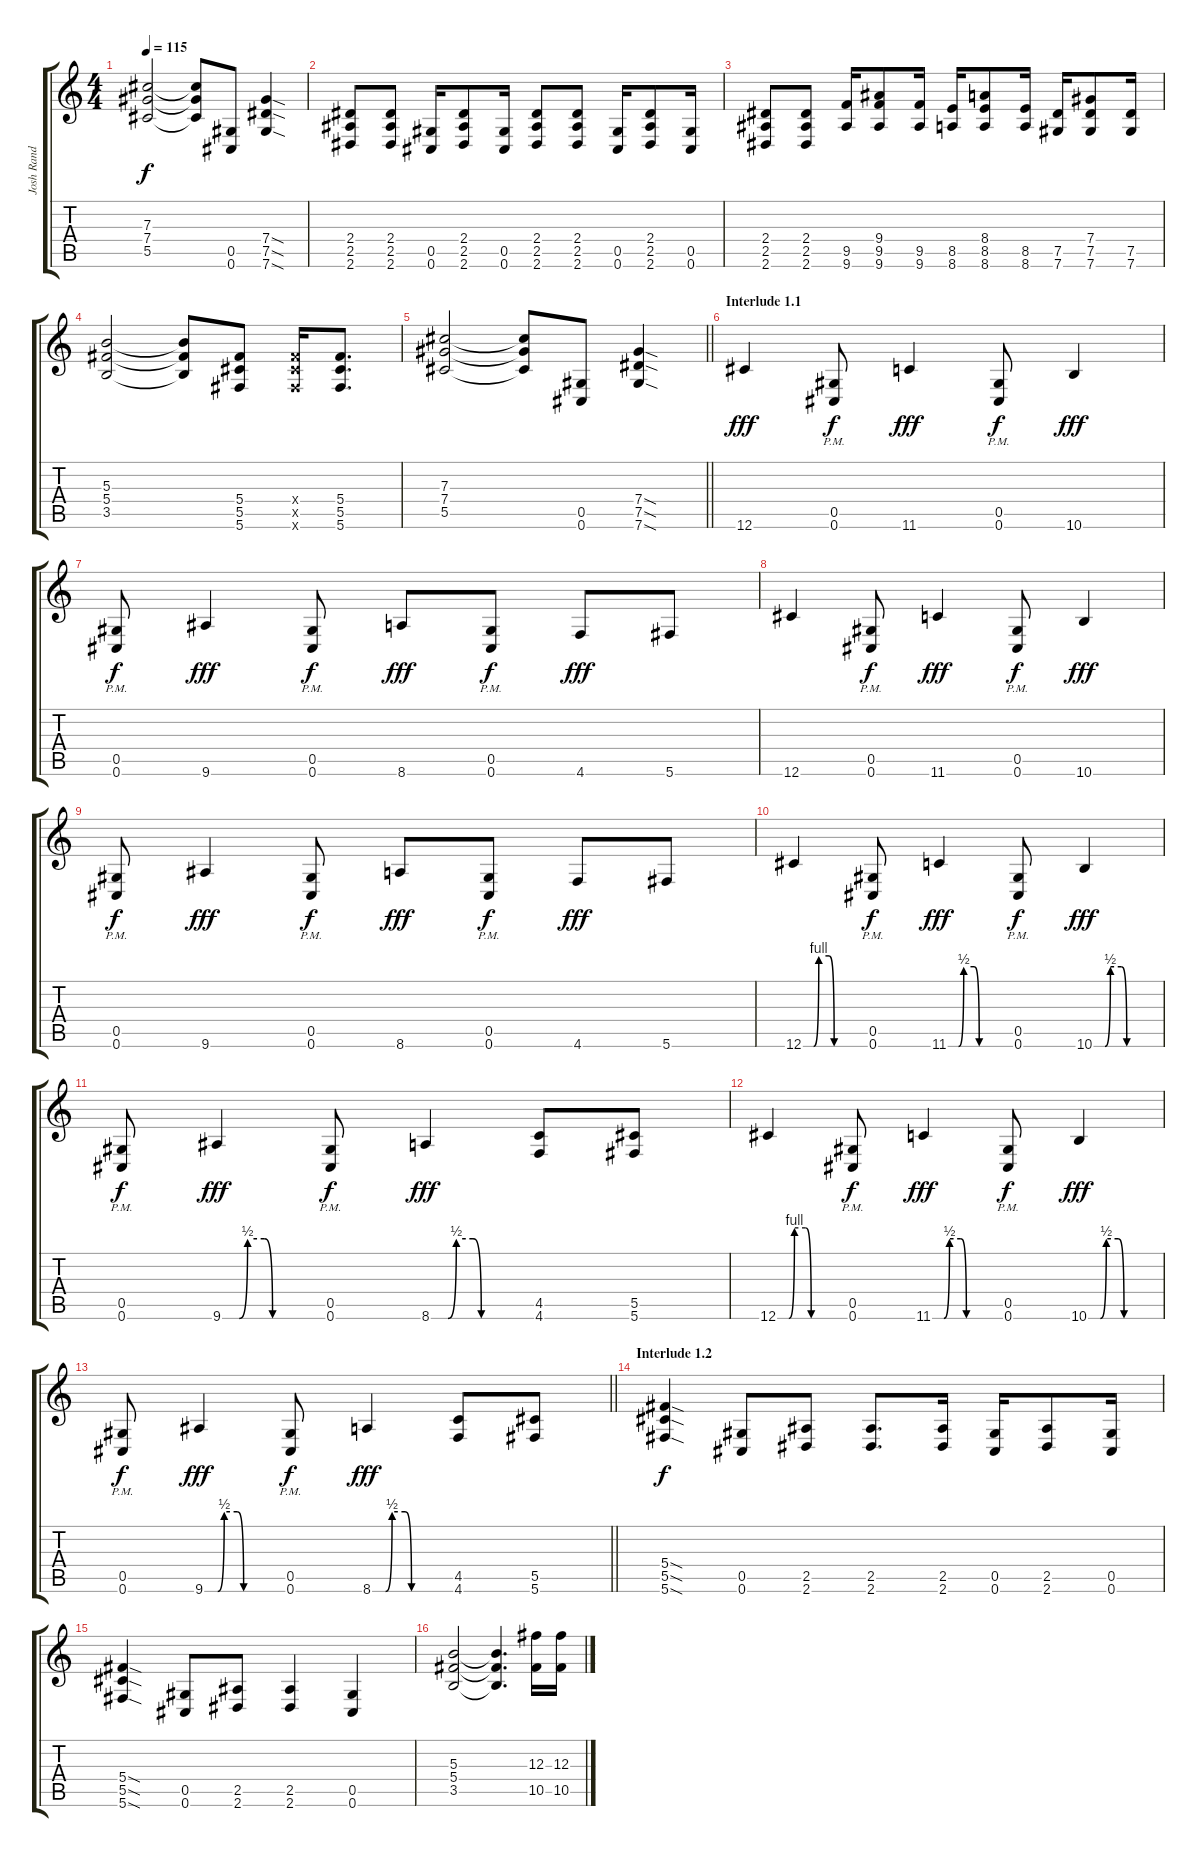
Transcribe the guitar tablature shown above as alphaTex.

\track ("Josh Rand" "Josh Rand") {instrument overdrivenguitar}
\staff {score tabs}
\tuning (Eb4 Bb3 Gb3 Db3 Ab2 Db2) {hide}
\ts (4 4)
\tempo 115
\clef g2
\ks c
(7.3 7.4 5.5).2{dy f} (7.3{t} 7.4{t} 5.5{t}).8 (0.5 0.6).8 (7.4{sod} 7.5{sod} 7.6{sod}).4 |
(2.4 2.5 2.6).8 (2.4 2.5 2.6).8 (0.5 0.6).16 (2.4 2.5 2.6).8 (0.5 0.6).16 (2.4 2.5 2.6).8 (2.4 2.5 2.6).8 (0.5 0.6).16 (2.4 2.5 2.6).8 (0.5 0.6).16 |
(2.4 2.5 2.6).8 (2.4 2.5 2.6).8 (9.5 9.6).16 (9.4 9.5 9.6).8 (9.5 9.6).16 (8.5 8.6).16 (8.4 8.5 8.6).8 (8.5 8.6).16 (7.5 7.6).16 (7.4 7.5 7.6).8 (7.5 7.6).16 |
(5.3 5.4 3.5).2 (5.3{t} 5.4{t} 3.5{t}).8 (5.4 5.5 5.6).8 (5.4{x} 5.5{x} 5.6{x}).16 (5.4 5.5 5.6).8{d} |
\barLineRight lightlight
(7.3 7.4 5.5).2 (7.3{t} 7.4{t} 5.5{t}).8 (0.5 0.6).8 (7.4{sod} 7.5{sod} 7.6{sod}).4 |
\section ("" "Interlude 1.1")
12.6.4{dy fff} (0.5{pm} 0.6{pm}).8{dy f} 11.6.4{dy fff} (0.5{pm} 0.6{pm}).8{dy f} 10.6.4{dy fff} |
(0.5{pm} 0.6{pm}).8{dy f} 9.6.4{dy fff} (0.5{pm} 0.6{pm}).8{dy f} 8.6.8{dy fff} (0.5{pm} 0.6{pm}).8{dy f} 4.6.8{dy fff} 5.6.8 |
12.6.4 (0.5{pm} 0.6{pm}).8{dy f} 11.6.4{dy fff} (0.5{pm} 0.6{pm}).8{dy f} 10.6.4{dy fff} |
(0.5{pm} 0.6{pm}).8{dy f} 9.6.4{dy fff} (0.5{pm} 0.6{pm}).8{dy f} 8.6.8{dy fff} (0.5{pm} 0.6{pm}).8{dy f} 4.6.8{dy fff} 5.6.8 |
12.6{be (custom 0 0 10 0 15 4 25 4 30 0 60 0)}.4 (0.5{pm} 0.6{pm}).8{dy f} 11.6{be (custom 0 0 10 0 15 2 25 2 30 0 60 0)}.4{dy fff} (0.5{pm} 0.6{pm}).8{dy f} 10.6{be (custom 0 0 10 0 15 2 25 2 30 0 60 0)}.4{dy fff} |
(0.5{pm} 0.6{pm}).8{dy f} 9.6{be (custom 0 0 10 0 15 2 25 2 30 0 60 0)}.4{dy fff} (0.5{pm} 0.6{pm}).8{dy f} 8.6{be (custom 0 0 10 0 15 2 25 2 30 0 60 0)}.4{dy fff} (4.5 4.6).8 (5.5 5.6).8 |
12.6{be (custom 0 0 10 0 15 4 25 4 30 0 60 0)}.4 (0.5{pm} 0.6{pm}).8{dy f} 11.6{be (custom 0 0 10 0 15 2 25 2 30 0 60 0)}.4{dy fff} (0.5{pm} 0.6{pm}).8{dy f} 10.6{be (custom 0 0 10 0 15 2 25 2 30 0 60 0)}.4{dy fff} |
\barLineRight lightlight
(0.5{pm} 0.6{pm}).8{dy f} 9.6{be (custom 0 0 10 0 15 2 25 2 30 0 60 0)}.4{dy fff} (0.5{pm} 0.6{pm}).8{dy f} 8.6{be (custom 0 0 10 0 15 2 25 2 30 0 60 0)}.4{dy fff} (4.5 4.6).8 (5.5 5.6).8 |
\section ("" "Interlude 1.2")
(5.4{sod} 5.5{sod} 5.6{sod}).4{dy f} (0.5 0.6).8 (2.5 2.6).8 (2.5 2.6).8{d} (2.5 2.6).16 (0.5 0.6).16 (2.5 2.6).8 (0.5 0.6).16 |
(5.4{sod} 5.5{sod} 5.6{sod}).4 (0.5 0.6).8 (2.5 2.6).8 (2.5 2.6).4 (0.5 0.6).4 |
(5.3 5.4 3.5).2 (5.3{t} 5.4{t} 3.5{t}).4{d} (12.3 10.5).16 (12.3 10.5).16
